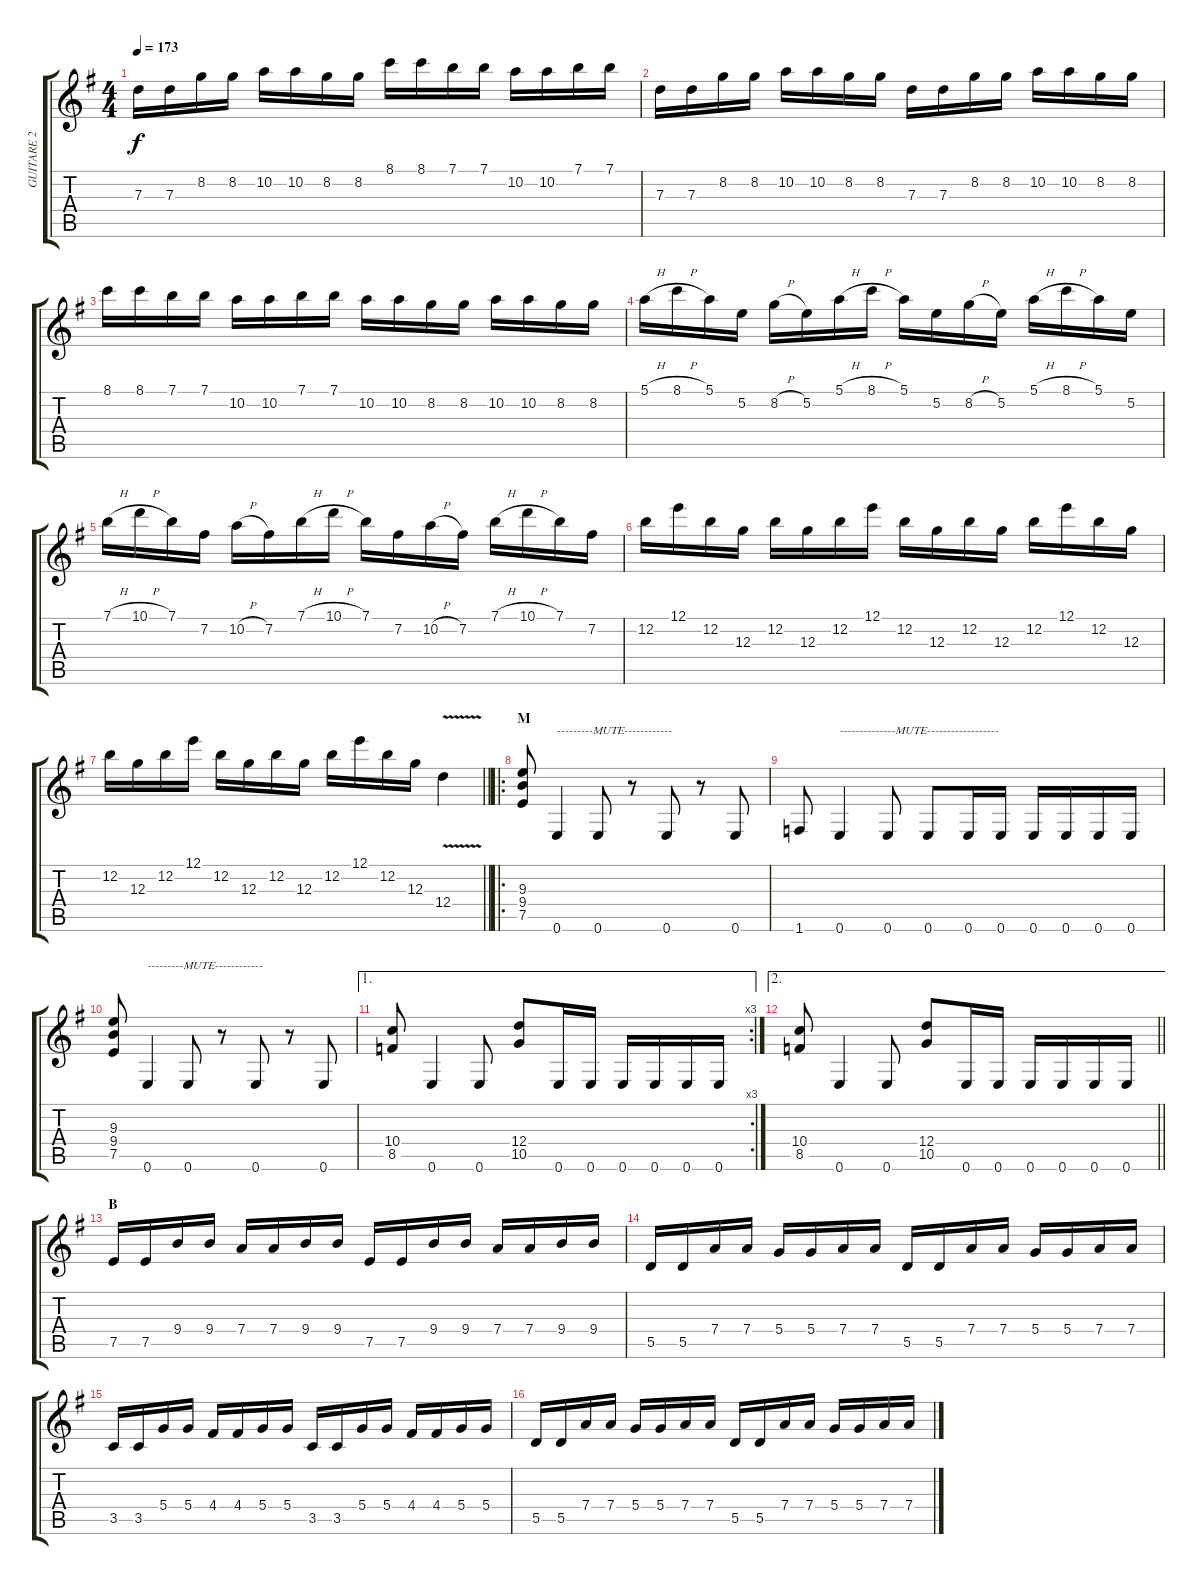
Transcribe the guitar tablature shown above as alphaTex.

\track ("GUITARE 2" "GUITARE 2") {instrument distortionguitar}
\staff {score tabs}
\tuning (E4 B3 G3 D3 A2 E2) {hide}
\ts (4 4)
\tempo 173
\clef g2
\ks g
7.3.16{dy f} 7.3.16 8.2.16 8.2.16 10.2.16 10.2.16 8.2.16 8.2.16 8.1.16 8.1.16 7.1.16 7.1.16 10.2.16 10.2.16 7.1.16 7.1.16 |
7.3.16 7.3.16 8.2.16 8.2.16 10.2.16 10.2.16 8.2.16 8.2.16 7.3.16 7.3.16 8.2.16 8.2.16 10.2.16 10.2.16 8.2.16 8.2.16 |
8.1.16 8.1.16 7.1.16 7.1.16 10.2.16 10.2.16 7.1.16 7.1.16 10.2.16 10.2.16 8.2.16 8.2.16 10.2.16 10.2.16 8.2.16 8.2.16 |
5.1{h}.16 8.1{h}.16 5.1.16 5.2.16 8.2{h}.16 5.2.16 5.1{h}.16 8.1{h}.16 5.1.16 5.2.16 8.2{h}.16 5.2.16 5.1{h}.16 8.1{h}.16 5.1.16 5.2.16 |
7.1{h}.16 10.1{h}.16 7.1.16 7.2.16 10.2{h}.16 7.2.16 7.1{h}.16 10.1{h}.16 7.1.16 7.2.16 10.2{h}.16 7.2.16 7.1{h}.16 10.1{h}.16 7.1.16 7.2.16 |
12.2.16 12.1.16 12.2.16 12.3.16 12.2.16 12.3.16 12.2.16 12.1.16 12.2.16 12.3.16 12.2.16 12.3.16 12.2.16 12.1.16 12.2.16 12.3.16 |
\barLineRight lightlight
12.2.16 12.3.16 12.2.16 12.1.16 12.2.16 12.3.16 12.2.16 12.3.16 12.2.16 12.1.16 12.2.16 12.3.16 12.4{v}.4 |
\ro
\section ("" "M")
(9.3 9.4 7.5).8{volume 10 balance 4} 0.6.4{txt "---------MUTE------------"} 0.6.8 r.8 0.6.8 r.8 0.6.8 |
1.6.8 0.6.4{txt "--------------MUTE------------------"} 0.6.8 0.6.8 0.6.16 0.6.16 0.6.16 0.6.16 0.6.16 0.6.16 |
(9.3 9.4 7.5).8 0.6.4{txt "---------MUTE------------"} 0.6.8 r.8 0.6.8 r.8 0.6.8 |
\ae 1
\rc 3
(10.4 8.5).8 0.6.4 0.6.8 (12.4 10.5).8 0.6.16 0.6.16 0.6.16 0.6.16 0.6.16 0.6.16 |
\ae 2
\barLineRight lightlight
(10.4 8.5).8 0.6.4 0.6.8 (12.4 10.5).8 0.6.16 0.6.16 0.6.16 0.6.16 0.6.16 0.6.16 |
\section ("" "B")
7.5.16 7.5.16 9.4.16 9.4.16 7.4.16 7.4.16 9.4.16 9.4.16 7.5.16 7.5.16 9.4.16 9.4.16 7.4.16 7.4.16 9.4.16 9.4.16 |
5.5.16 5.5.16 7.4.16 7.4.16 5.4.16 5.4.16 7.4.16 7.4.16 5.5.16 5.5.16 7.4.16 7.4.16 5.4.16 5.4.16 7.4.16 7.4.16 |
3.5.16 3.5.16 5.4.16 5.4.16 4.4.16 4.4.16 5.4.16 5.4.16 3.5.16 3.5.16 5.4.16 5.4.16 4.4.16 4.4.16 5.4.16 5.4.16 |
5.5.16 5.5.16 7.4.16 7.4.16 5.4.16 5.4.16 7.4.16 7.4.16 5.5.16 5.5.16 7.4.16 7.4.16 5.4.16 5.4.16 7.4.16 7.4.16
